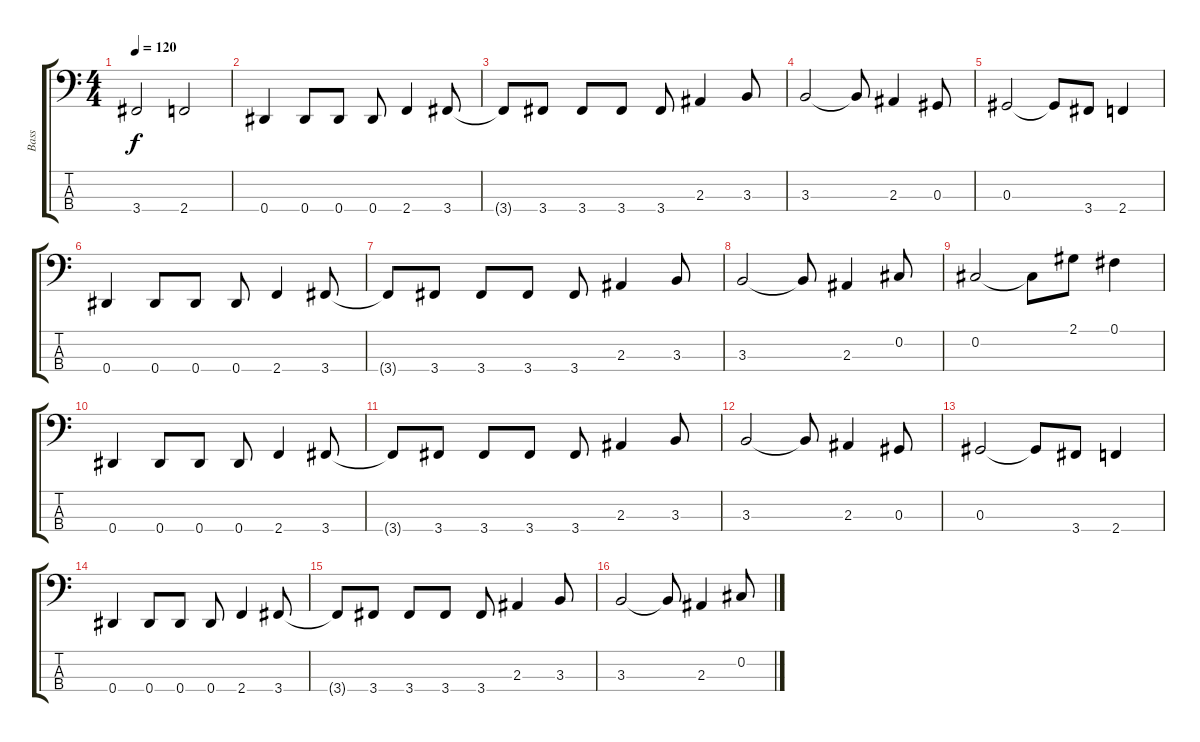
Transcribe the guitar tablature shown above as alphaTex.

\track ("Bass" "Bass") {instrument electricbassfinger}
\staff {score tabs}
\tuning (Gb2 Db2 Ab1 Eb1) {hide}
\ts (4 4)
\tempo 120
\clef f4
\ks c
3.4{t}.2{dy f} 2.4.2 |
0.4.4 0.4.8 0.4.8 0.4.8 2.4.4 3.4.8 |
3.4{t}.8 3.4.8 3.4.8 3.4.8 3.4.8 2.3.4 3.3.8 |
3.3.2 3.3{t}.8 2.3.4 0.3.8 |
0.3.2 0.3{t}.8 3.4.8 2.4.4 |
0.4.4 0.4.8 0.4.8 0.4.8 2.4.4 3.4.8 |
3.4{t}.8 3.4.8 3.4.8 3.4.8 3.4.8 2.3.4 3.3.8 |
3.3.2 3.3{t}.8 2.3.4 0.2.8 |
0.2.2 0.2{t}.8 2.1.8 0.1.4 |
0.4.4 0.4.8 0.4.8 0.4.8 2.4.4 3.4.8 |
3.4{t}.8 3.4.8 3.4.8 3.4.8 3.4.8 2.3.4 3.3.8 |
3.3.2 3.3{t}.8 2.3.4 0.3.8 |
0.3.2 0.3{t}.8 3.4.8 2.4.4 |
0.4.4 0.4.8 0.4.8 0.4.8 2.4.4 3.4.8 |
3.4{t}.8 3.4.8 3.4.8 3.4.8 3.4.8 2.3.4 3.3.8 |
3.3.2 3.3{t}.8 2.3.4 0.2.8
